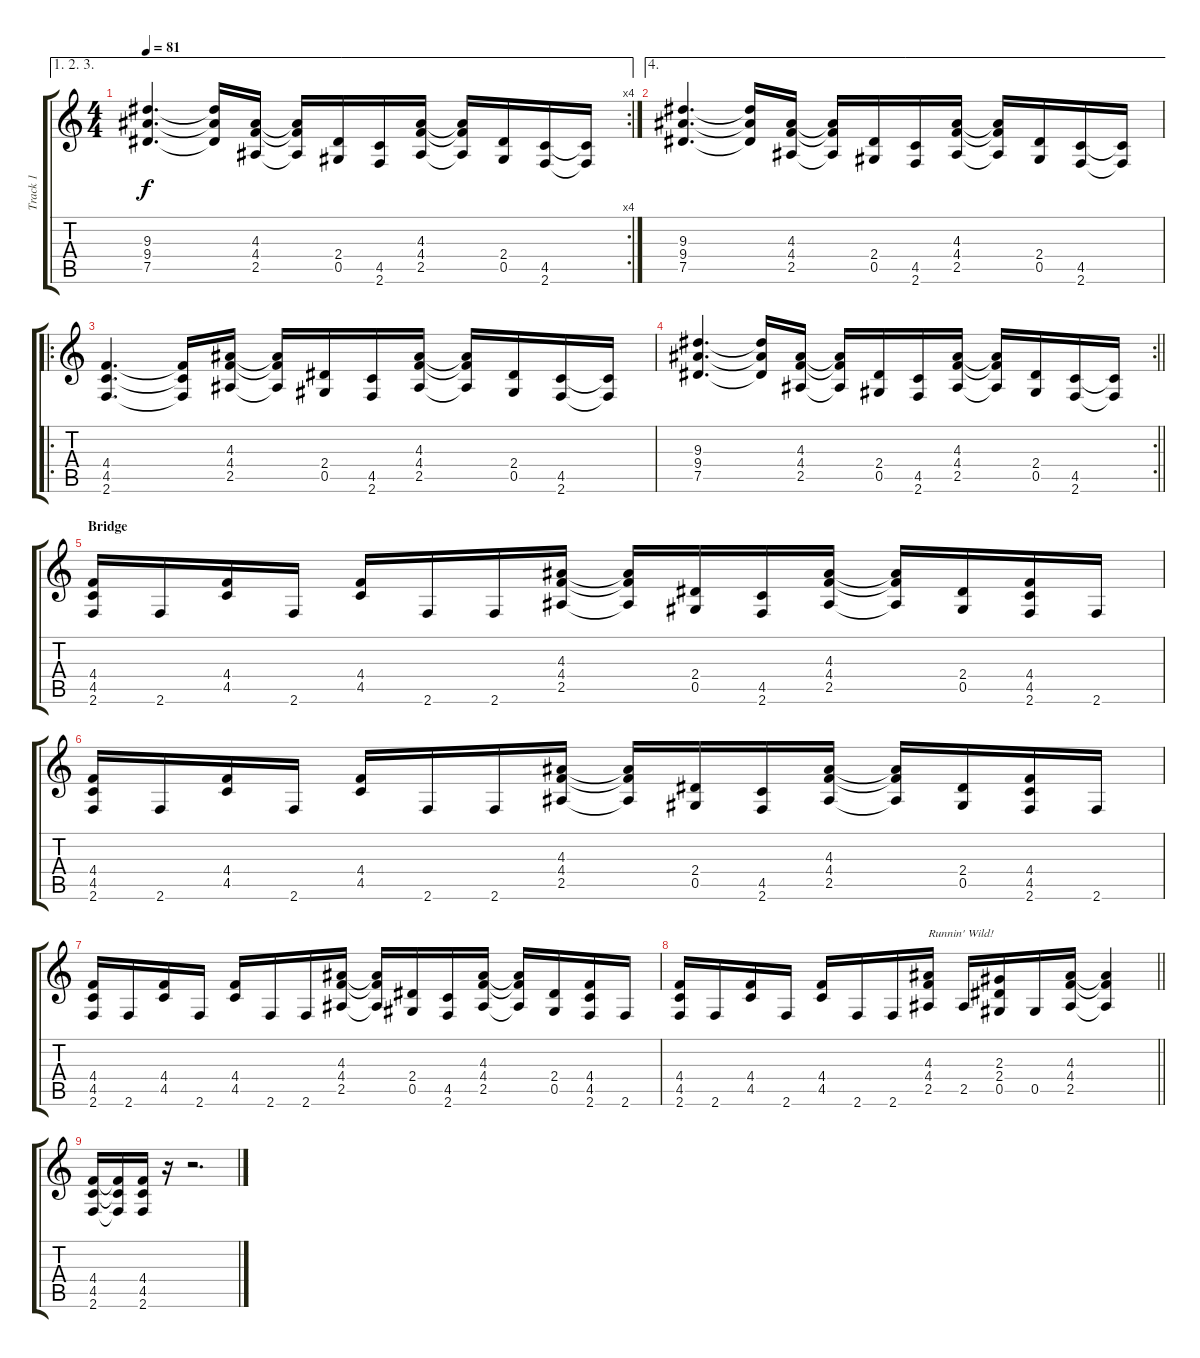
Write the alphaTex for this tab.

\track ("Track 1" "Track 1") {instrument distortionguitar}
\staff {score tabs}
\tuning (Eb4 Bb3 Gb3 Db3 Ab2 Eb2) {hide}
\ae (1 2 3)
\rc 4
\ts (4 4)
\tempo 81
\clef g2
\ks c
(9.3 9.4 7.5).4{d dy f} (9.3{t} 9.4{t} 7.5{t}).16 (4.3 4.4 2.5).16 (4.3{t} 4.4{t} 2.5{t}).16 (2.4 0.5).16 (4.5 2.6).16 (4.3 4.4 2.5).16 (4.3{t} 4.4{t} 2.5{t}).16 (2.4 0.5).16 (4.5 2.6).16 (4.5{t} 2.6{t}).16 |
\ae 4
(9.3 9.4 7.5).4{d} (9.3{t} 9.4{t} 7.5{t}).16 (4.3 4.4 2.5).16 (4.3{t} 4.4{t} 2.5{t}).16 (2.4 0.5).16 (4.5 2.6).16 (4.3 4.4 2.5).16 (4.3{t} 4.4{t} 2.5{t}).16 (2.4 0.5).16 (4.5 2.6).16 (4.5{t} 2.6{t}).16 |
\ro
(4.4 4.5 2.6).4{d} (4.4{t} 4.5{t} 2.6{t}).16 (4.3 4.4 2.5).16 (4.3{t} 4.4{t} 2.5{t}).16 (2.4 0.5).16 (4.5 2.6).16 (4.3 4.4 2.5).16 (4.3{t} 4.4{t} 2.5{t}).16 (2.4 0.5).16 (4.5 2.6).16 (4.5{t} 2.6{t}).16 |
\rc 2
\barLineRight lightlight
(9.3 9.4 7.5).4{d} (9.3{t} 9.4{t} 7.5{t}).16 (4.3 4.4 2.5).16 (4.3{t} 4.4{t} 2.5{t}).16 (2.4 0.5).16 (4.5 2.6).16 (4.3 4.4 2.5).16 (4.3{t} 4.4{t} 2.5{t}).16 (2.4 0.5).16 (4.5 2.6).16 (4.5{t} 2.6{t}).16 |
\section ("" "Bridge")
(4.4 4.5 2.6).16 2.6.16 (4.4 4.5).16 2.6.16 (4.4 4.5).16 2.6.16 2.6.16 (4.3 4.4 2.5).16 (4.3{t} 4.4{t} 2.5{t}).16 (2.4 0.5).16 (4.5 2.6).16 (4.3 4.4 2.5).16 (4.3{t} 4.4{t} 2.5{t}).16 (2.4 0.5).16 (4.4 4.5 2.6).16 2.6.16 |
(4.4 4.5 2.6).16 2.6.16 (4.4 4.5).16 2.6.16 (4.4 4.5).16 2.6.16 2.6.16 (4.3 4.4 2.5).16 (4.3{t} 4.4{t} 2.5{t}).16 (2.4 0.5).16 (4.5 2.6).16 (4.3 4.4 2.5).16 (4.3{t} 4.4{t} 2.5{t}).16 (2.4 0.5).16 (4.4 4.5 2.6).16 2.6.16 |
(4.4 4.5 2.6).16 2.6.16 (4.4 4.5).16 2.6.16 (4.4 4.5).16 2.6.16 2.6.16 (4.3 4.4 2.5).16 (4.3{t} 4.4{t} 2.5{t}).16 (2.4 0.5).16 (4.5 2.6).16 (4.3 4.4 2.5).16 (4.3{t} 4.4{t} 2.5{t}).16 (2.4 0.5).16 (4.4 4.5 2.6).16 2.6.16 |
\barLineRight lightlight
(4.4 4.5 2.6).16 2.6.16 (4.4 4.5).16 2.6.16 (4.4 4.5).16 2.6.16 2.6.16 (4.3 4.4 2.5).16{txt "Runnin' Wild!"} 2.5.16 (2.3 2.4 0.5).16 0.5.16 (4.3 4.4 2.5).16 (4.3{t} 4.4{t} 2.5{t}).4 |
(4.4 4.5 2.6).16 (4.4{t} 4.5{t} 2.6{t}).16 (4.4 4.5 2.6).16 r.16 r.2{d}
